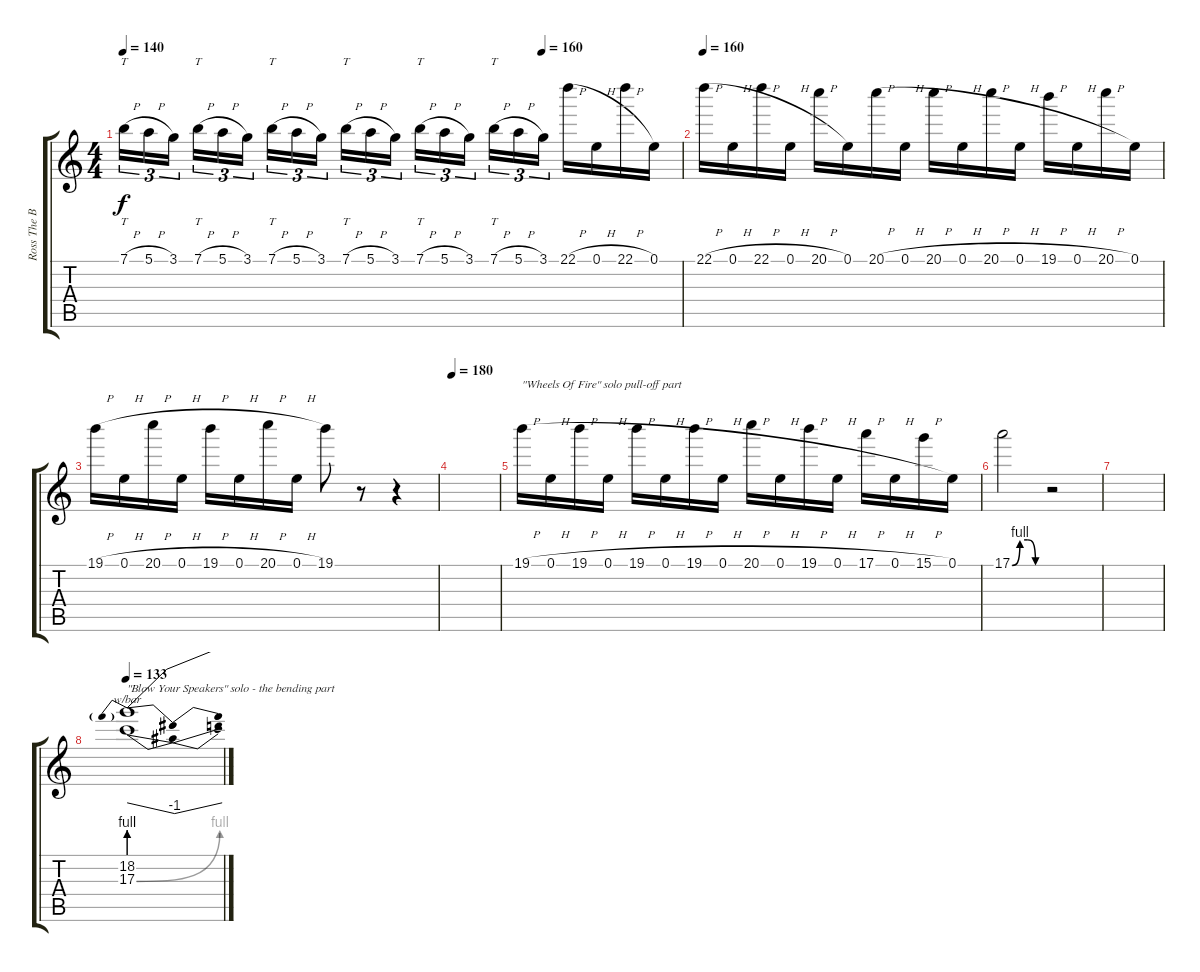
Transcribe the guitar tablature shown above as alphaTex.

\track ("Ross The Boss" "Ross The B") {instrument distortionguitar}
\staff {score tabs}
\tuning (E4 B3 G3 D3 A2 E2) {hide}
\ts (4 4)
\tempo 140
\tempo (160 0.75)
\clef g2
\ks c
7.1{h}.16{tt tu (3 2) dy f} 5.1{h}.16{tu (3 2)} 3.1.16{tu (3 2)} 7.1{h}.16{tt tu (3 2)} 5.1{h}.16{tu (3 2)} 3.1.16{tu (3 2)} 7.1{h}.16{tt tu (3 2)} 5.1{h}.16{tu (3 2)} 3.1.16{tu (3 2)} 7.1{h}.16{tt tu (3 2)} 5.1{h}.16{tu (3 2)} 3.1.16{tu (3 2)} 7.1{h}.16{tt tu (3 2)} 5.1{h}.16{tu (3 2)} 3.1.16{tu (3 2)} 7.1{h}.16{tt tu (3 2)} 5.1{h}.16{tu (3 2)} 3.1.16{tu (3 2)} 22.1{h}.16 0.1{h}.16 22.1{h}.16 0.1.16 |
\tempo 160
22.1{h}.16 0.1{h}.16 22.1{h}.16 0.1{h}.16 20.1{h}.16 0.1.16 20.1{h}.16 0.1{h}.16 20.1{h}.16 0.1{h}.16 20.1{h}.16 0.1{h}.16 19.1{h}.16 0.1{h}.16 20.1{h}.16 0.1.16 |
19.1{h}.16 0.1{h}.16 20.1{h}.16 0.1{h}.16 19.1{h}.16 0.1{h}.16 20.1{h}.16 0.1{h}.16 19.1.8 r.8 r.4 |
\tempo 180
|
19.1{h}.16{txt "\"Wheels Of Fire\" solo pull-off part "} 0.1{h}.16 19.1{h}.16 0.1{h}.16 19.1{h}.16 0.1{h}.16 19.1{h}.16 0.1{h}.16 20.1{h}.16 0.1{h}.16 19.1{h}.16 0.1{h}.16 17.1{h}.16 0.1{h}.16 15.1{h}.16 0.1.16 |
17.1{be (custom 0 0 15 4 30 4 45 0 60 0)}.2 r.2 |
|
\tempo 133
(18.2{be (prebend 0 4 60 4)} 17.3{be (bend 0 0 60 4)}).1{tbe (dip default 0 0 30 -4 60 0) txt "\"Blow Your Speakers\" solo - the bending part "}
